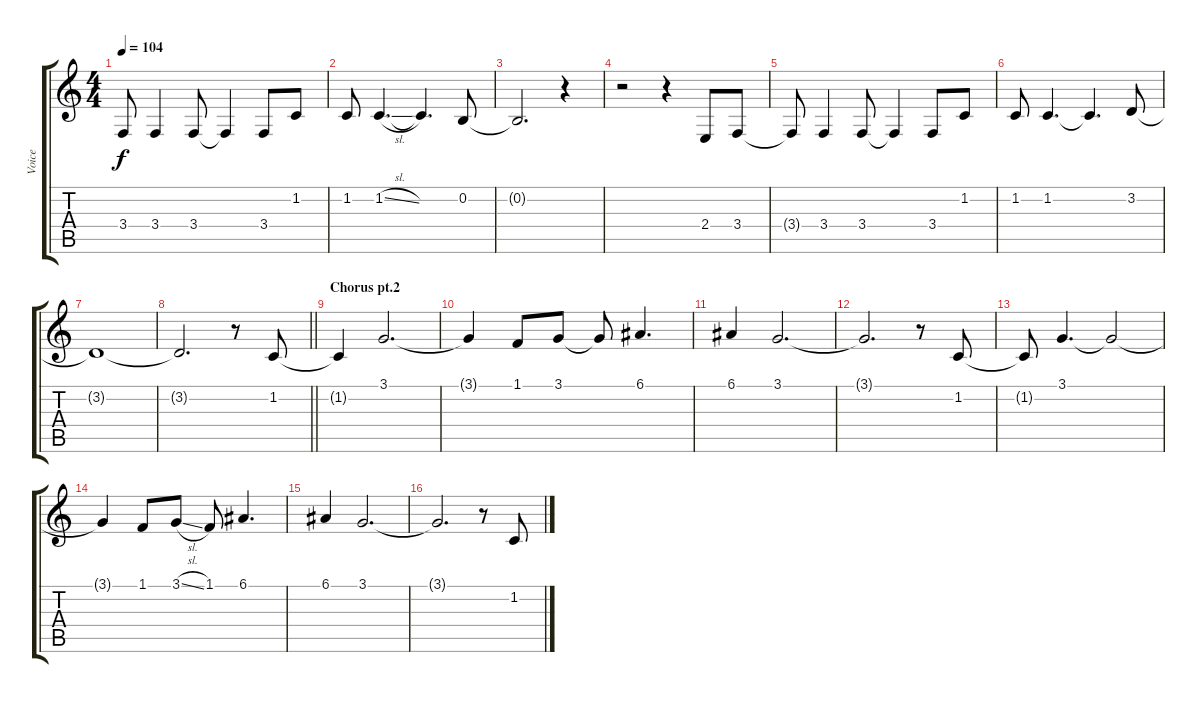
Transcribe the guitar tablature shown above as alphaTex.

\track ("Voice" "Voice") {instrument clarinet}
\staff {score tabs}
\tuning (E4 B3 G3 D3 A2 E2) {hide}
\ts (4 4)
\tempo 104
\clef g2
\ks c
3.4{t}.8{dy f} 3.4.4 3.4.8 3.4{t}.4 3.4.8 1.2.8 |
1.2.8 1.2{sl}.4{d} 1.2{t}.4{d} 0.2.8 |
0.2{t}.2{d} r.4 |
r.2 r.4 2.4.8 3.4.8 |
3.4{t}.8 3.4.4 3.4.8 3.4{t}.4 3.4.8 1.2.8 |
1.2.8 1.2.4{d} 1.2{t}.4{d} 3.2.8 |
3.2{t}.1 |
\barLineRight lightlight
3.2{t}.2{d} r.8 1.2.8 |
\section ("" "Chorus pt.2")
1.2{t}.4 3.1.2{d} |
3.1{t}.4 1.1.8 3.1.8 3.1{t}.8 6.1.4{d} |
6.1.4 3.1.2{d} |
3.1{t}.2{d} r.8 1.2.8 |
1.2{t}.8 3.1.4{d} 3.1{t}.2 |
3.1{t}.4 1.1.8 3.1{sl}.8 1.1.8 6.1.4{d} |
6.1.4 3.1.2{d} |
3.1{t}.2{d} r.8 1.2.8
